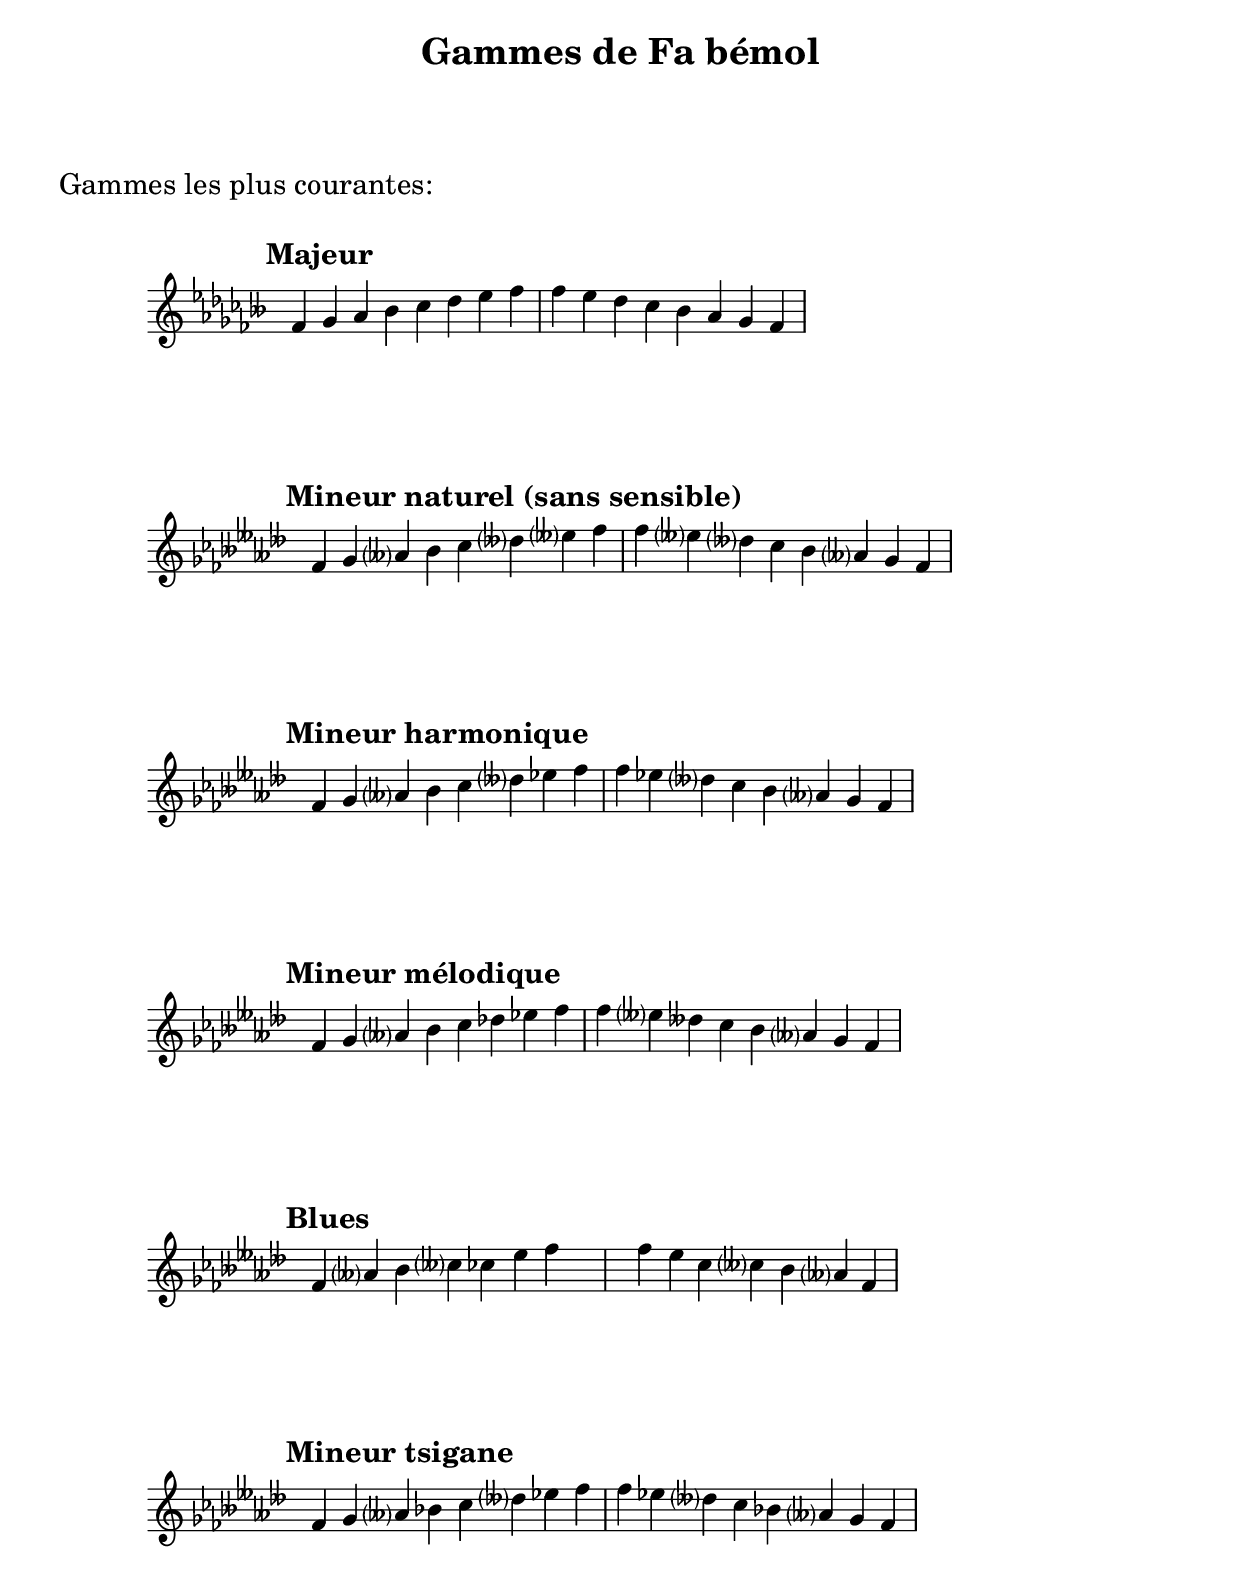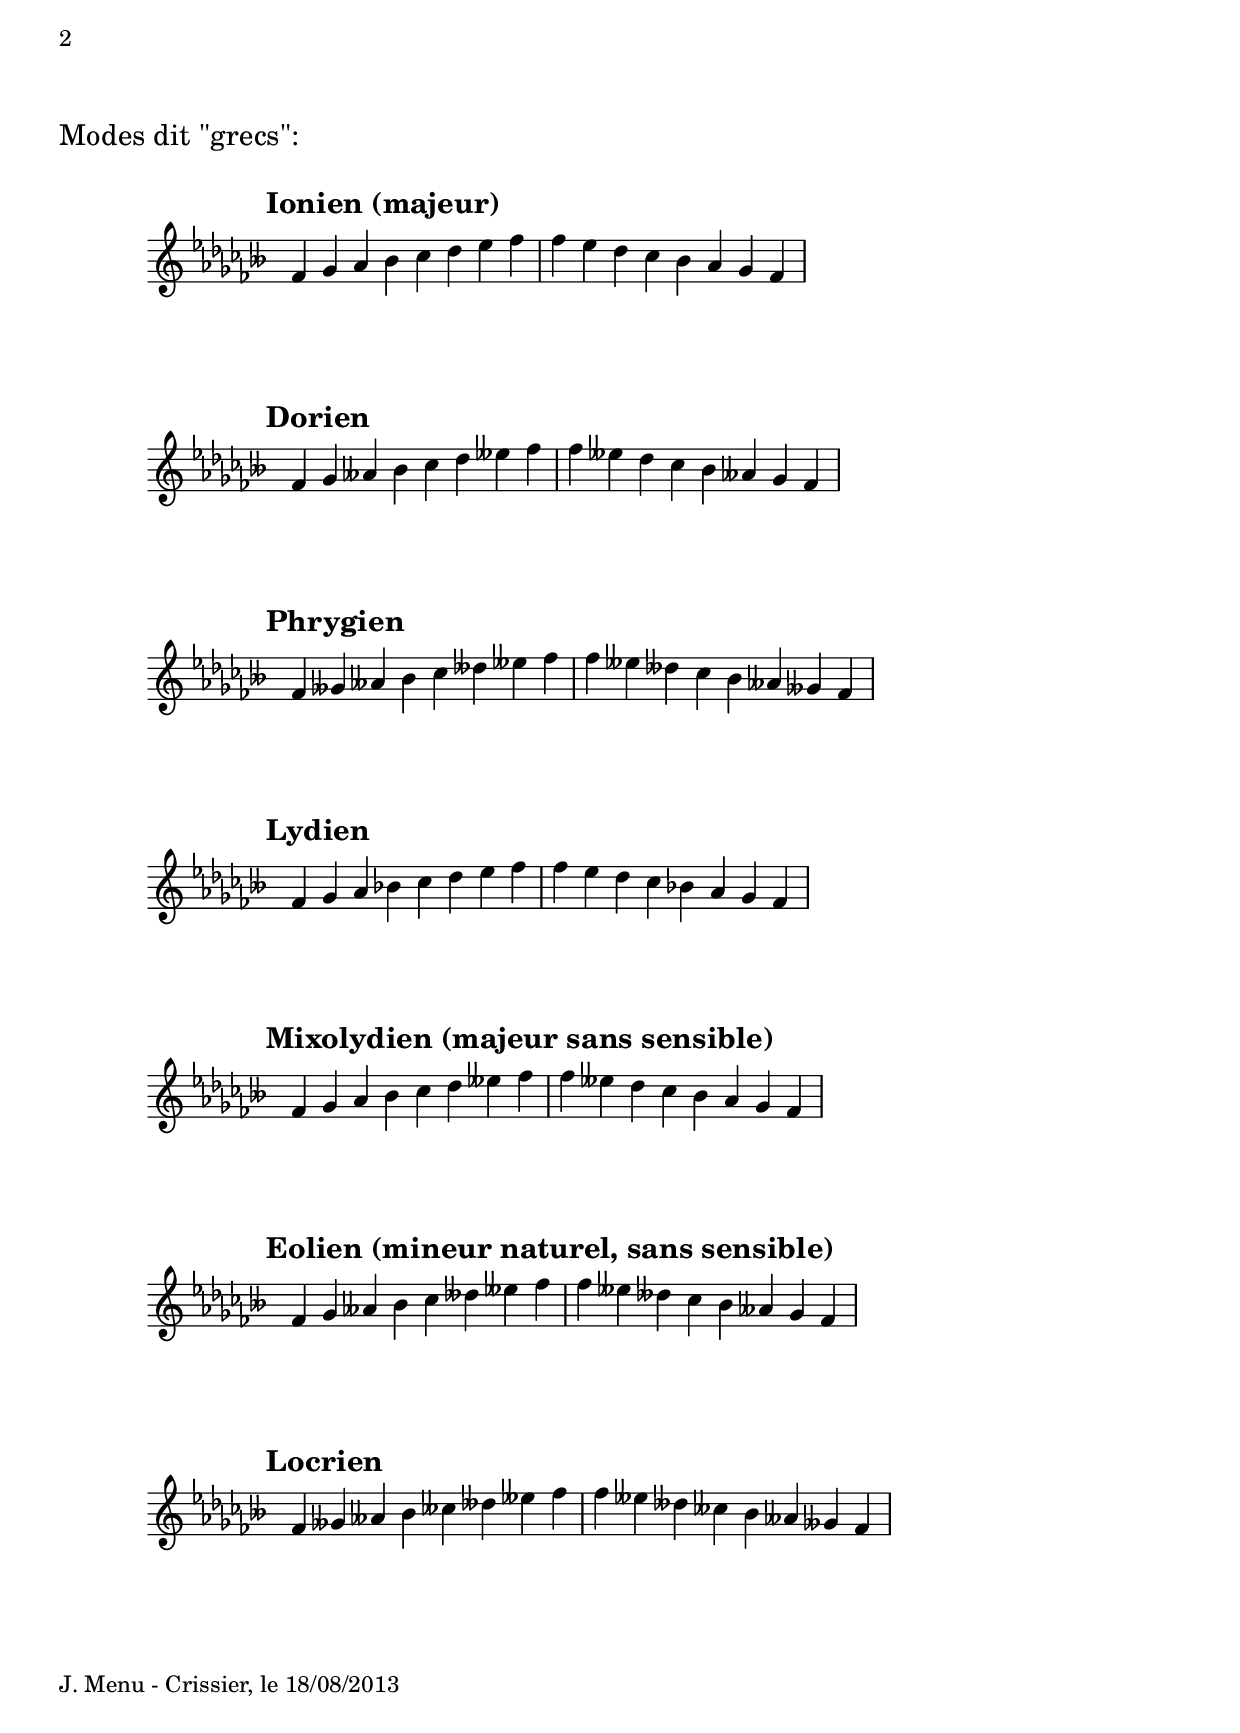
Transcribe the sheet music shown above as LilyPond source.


% -------------------------------------------------------------------------

\include "../CommonSettings.ly"


% -------------------------------------------------------------------------

\header{
  title = "Gammes de Fa bémol"
  subtitle = " "
}


% -------------------------------------------------------------------------

\markup \vspace #2

\markup {\huge "Gammes les plus courantes:"}

\markup \vspace #1


% -------------------------------------------------------------------------
% Some usual scales
% -------------------------------------------------------------------------


fesMajor = {
  \new Staff {
    \clef treble
    \key fes \major
    \myStaffAndTimeSettings
    \myTempoMark #2.0 #"Majeur"
    \transpose c fes 
    \relative c' {
      \CMajorScale
    }
  }
}


% -------------------------------------------------------------------------

fesNaturalMinor = {
  \new Staff {
    \clef treble
    \key fes \minor
    \myStaffAndTimeSettings
    \myTempoMark #2.0 #"Mineur naturel (sans sensible)"
    \transpose c fes 
    \relative c' {
      \CNaturalMinorScale
    }
  }
}


% -------------------------------------------------------------------------

fesHarmonicMinor = {
  \new Staff {
    \clef treble
    \key fes \minor
    \myStaffAndTimeSettings
    \myTempoMark #2.0 #"Mineur harmonique"
    \transpose c fes 
    \relative c' {
      \CHarmonicMinorScale
    }
  }
}


% -------------------------------------------------------------------------

fesMelodicMinor = {
  \new Staff {
    \clef treble
    \key fes \minor
    \myStaffAndTimeSettings
    \myTempoMark #2.0 #"Mineur mélodique"
    \transpose c fes 
    \relative c' {
      \CMelodicMinorScale
    }
  }
}


% -------------------------------------------------------------------------

fesDorianMinor = {
  \new Staff {
    \clef treble
    \key fes \minor
    \myStaffAndTimeSettings
    \myTempoMark #2.0 #"Mineur dorien"
    \transpose c fes 
    \relative c' {
      \CDorianMinorScale
    }
  }
}


% -------------------------------------------------------------------------

fesPhrygianMinor = {
  \new Staff {
    \clef treble
    \key fes \minor
    \myStaffAndTimeSettings
    \myTempoMark #2.0 #"Mineur phrygien"
    \transpose c fes 
    \relative c' {
      \CPhrygianMinorScale
    }
  }
}


% -------------------------------------------------------------------------

fesBlues = {
  \new Staff {
    \clef treble
    \key fes \minor
    \myStaffAndTimeSettings
    \myTempoMark #2.0 #"Blues"
    \transpose c fes 
    \relative c' {
      \CBluesScale
    }
  }
}


% -------------------------------------------------------------------------

fesGypsyMinor = {
  \new Staff {
    \clef treble
    \key fes \minor
    \myStaffAndTimeSettings
    \myTempoMark #2.0 #"Mineur tsigane"
    \transpose c fes 
    \relative c' {
      \CGypsyScale
    }
  }
}


% -------------------------------------------------------------------------
% The so-called "greek" modes, built from the white keys of the piano
% -------------------------------------------------------------------------


fesIonian = {
  \new Staff {
    \clef treble
    \key fes \major
    \myStaffAndTimeSettings
    \myTempoMark #2.0 #"Ionien (majeur)"
    \transpose c fes 
    \relative c' {
      \CIonianScale
    }
  }
}


fesDorian = {
  \new Staff {
    \clef treble
    \key fes \major
    \myStaffAndTimeSettings
    \myTempoMark #2.0 #"Dorien"
    \transpose d fes 
    \relative c' {
      \DDorianScale
    }
  }
}


fesPhrygian = {
  \new Staff {
    \clef treble
    \key fes \major
    \myStaffAndTimeSettings
    \myTempoMark #2.0 #"Phrygien"
    \transpose e fes 
    \relative c' {
      \EPhrygianScale
    }
  }
}


fesLydian = {
  \new Staff {
    \clef treble
    \key fes \major
    \myStaffAndTimeSettings
    \myTempoMark #2.0 #"Lydien"
    \transpose f fes 
    \relative c' {
      \FLydianScale
    }
  }
}


fesMixolydian = {
  \new Staff {
    \clef treble
    \key fes \major
    \myStaffAndTimeSettings
    \myTempoMark #2.0 #"Mixolydien (majeur sans sensible)"
    \transpose g, fes 
    \relative c' {
      \GMixolydianScale
    }
  }
}


fesEolian = {
  \new Staff {
    \clef treble
    \key fes \major
    \myStaffAndTimeSettings
    \myTempoMark #2.0 #"Eolien (mineur naturel, sans sensible)"
    \transpose a, fes 
    \relative c' {
      \AEolianScale
    }
  }
}


fesLocrian = {
  \new Staff {
    \clef treble
    \key fes \major
    \myStaffAndTimeSettings
    \myTempoMark #2.0 #"Locrien"
    \transpose b, fes 
    \relative c' {
      \BLocrianScale
    }
  }
}


% -------------------------------------------------------------------------

\score {
  \fesMajor
}

\score {
  \fesNaturalMinor
}

\score {
  \fesHarmonicMinor
}

\score {
  \fesMelodicMinor
}

\score {
  \fesBlues
}

\score {
  \fesGypsyMinor
}


% -------------------------------------------------------------------------

\markup \vspace #2

\pageBreak

\markup \vspace #2

\markup {\huge "Modes dit \"grecs\":"}

\markup \vspace #1


% -------------------------------------------------------------------------

\score {
  \fesIonian
}

\score {
  \fesDorian
}

\score {
  \fesPhrygian
}

\score {
  \fesLydian
}

\score {
  \fesMixolydian
}

\score {
  \fesEolian
}

\score {
  \fesLocrian
}


% -------------------------------------------------------------------------


\markup \vspace #2
\markup {J. Menu - Crissier, le 18/08/2013}
